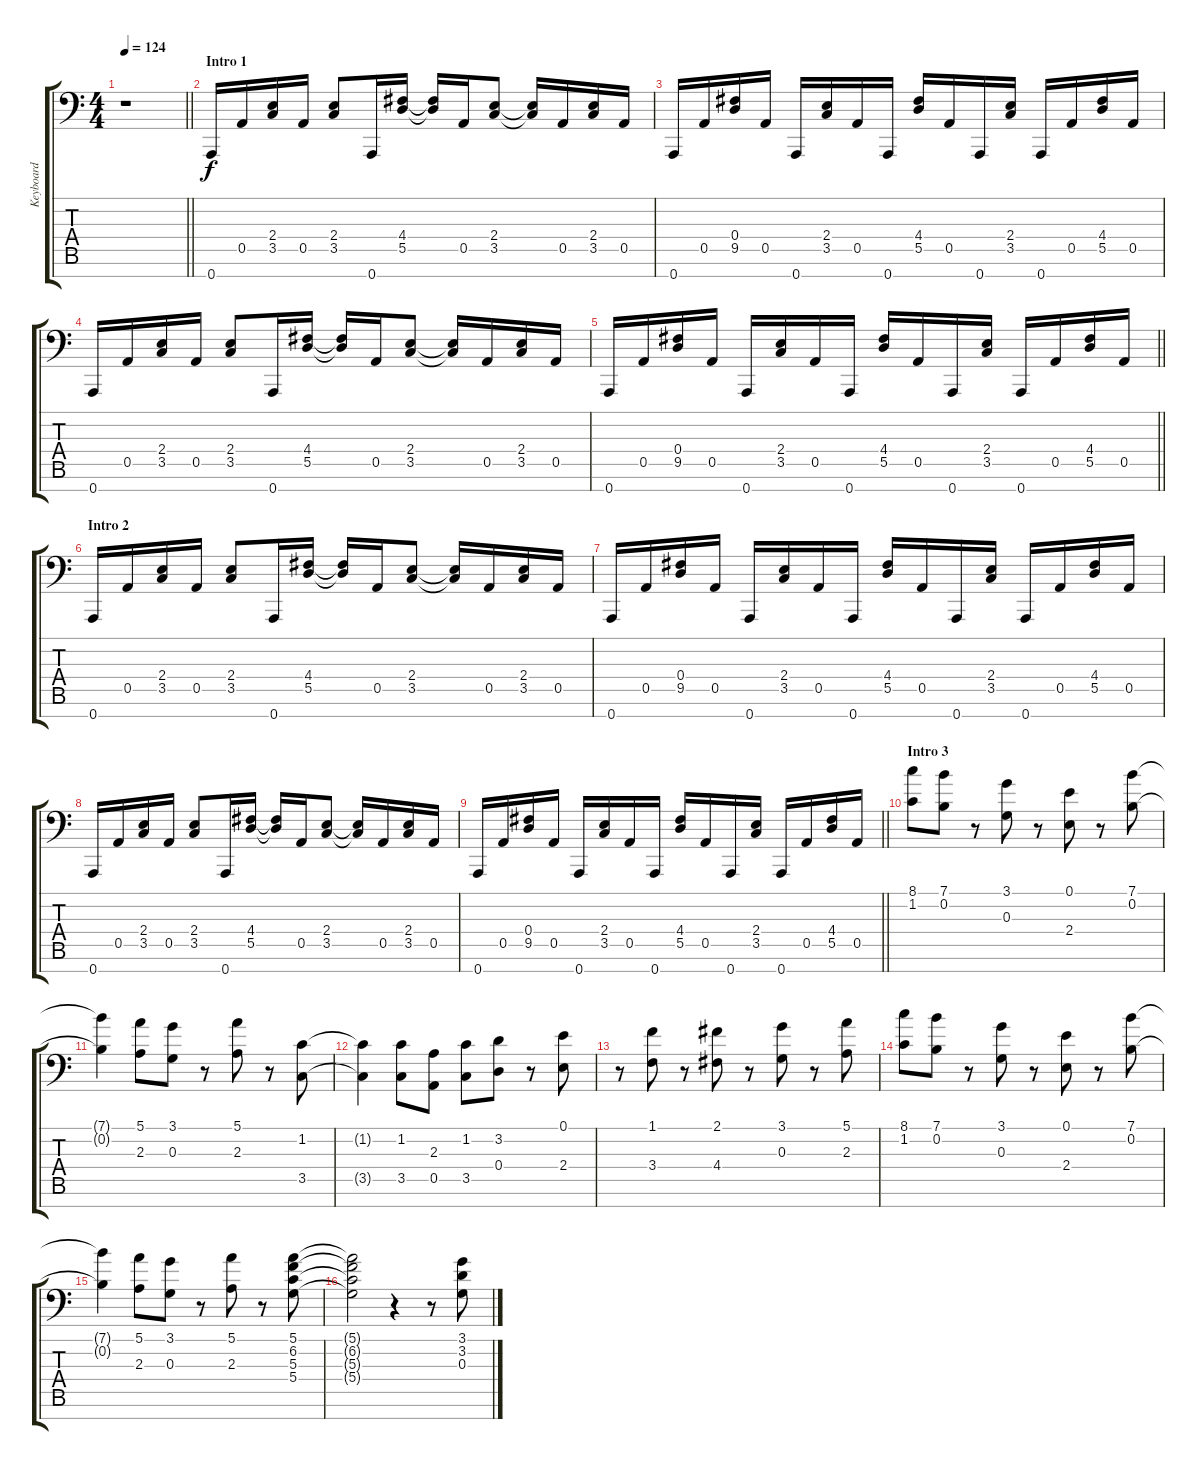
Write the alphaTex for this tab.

\track ("Keyboard" "Keyboard") {instrument clavinet}
\staff {score tabs}
\tuning (E4 B3 G3 D3 A2 E2 A1) {hide}
\ts (4 4)
\tempo 124
\clef f4
\barLineRight lightlight
\ks aminor
r.1{dy f instrument clavinet} |
\section ("" "Intro 1")
0.7.16 0.5.16 (2.4 3.5).16 0.5.16 (2.4 3.5).8 0.7.16 (4.4 5.5).16 (4.4{t} 5.5{t}).16 0.5.16 (2.4 3.5).8 (2.4{t} 3.5{t}).16 0.5.16 (2.4 3.5).16 0.5.16 |
0.7.16 0.5.16 (0.4 9.5).16 0.5.16 0.7.16 (2.4 3.5).16 0.5.16 0.7.16 (4.4 5.5).16 0.5.16 0.7.16 (2.4 3.5).16 0.7.16 0.5.16 (4.4 5.5).16 0.5.16 |
0.7.16 0.5.16 (2.4 3.5).16 0.5.16 (2.4 3.5).8 0.7.16 (4.4 5.5).16 (4.4{t} 5.5{t}).16 0.5.16 (2.4 3.5).8 (2.4{t} 3.5{t}).16 0.5.16 (2.4 3.5).16 0.5.16 |
\barLineRight lightlight
0.7.16 0.5.16 (0.4 9.5).16 0.5.16 0.7.16 (2.4 3.5).16 0.5.16 0.7.16 (4.4 5.5).16 0.5.16 0.7.16 (2.4 3.5).16 0.7.16 0.5.16 (4.4 5.5).16 0.5.16 |
\section ("" "Intro 2")
0.7.16 0.5.16 (2.4 3.5).16 0.5.16 (2.4 3.5).8 0.7.16 (4.4 5.5).16 (4.4{t} 5.5{t}).16 0.5.16 (2.4 3.5).8 (2.4{t} 3.5{t}).16 0.5.16 (2.4 3.5).16 0.5.16 |
0.7.16 0.5.16 (0.4 9.5).16 0.5.16 0.7.16 (2.4 3.5).16 0.5.16 0.7.16 (4.4 5.5).16 0.5.16 0.7.16 (2.4 3.5).16 0.7.16 0.5.16 (4.4 5.5).16 0.5.16 |
0.7.16 0.5.16 (2.4 3.5).16 0.5.16 (2.4 3.5).8 0.7.16 (4.4 5.5).16 (4.4{t} 5.5{t}).16 0.5.16 (2.4 3.5).8 (2.4{t} 3.5{t}).16 0.5.16 (2.4 3.5).16 0.5.16 |
\barLineRight lightlight
0.7.16 0.5.16 (0.4 9.5).16 0.5.16 0.7.16 (2.4 3.5).16 0.5.16 0.7.16 (4.4 5.5).16 0.5.16 0.7.16 (2.4 3.5).16 0.7.16 0.5.16 (4.4 5.5).16 0.5.16 |
\section ("" "Intro 3")
(8.1 1.2).8{instrument brasssection} (7.1 0.2).8 r.8 (3.1 0.3).8 r.8 (0.1 2.4).8 r.8 (7.1 0.2).8 |
(7.1{t} 0.2{t}).4 (5.1 2.3).8 (3.1 0.3).8 r.8 (5.1 2.3).8 r.8 (1.2 3.5).8 |
(1.2{t} 3.5{t}).4 (1.2 3.5).8 (2.3 0.5).8 (1.2 3.5).8 (3.2 0.4).8 r.8 (0.1 2.4).8 |
r.8 (1.1 3.4).8 r.8 (2.1 4.4).8 r.8 (3.1 0.3).8 r.8 (5.1 2.3).8 |
(8.1 1.2).8 (7.1 0.2).8 r.8 (3.1 0.3).8 r.8 (0.1 2.4).8 r.8 (7.1 0.2).8 |
(7.1{t} 0.2{t}).4 (5.1 2.3).8 (3.1 0.3).8 r.8 (5.1 2.3).8 r.8 (5.1 6.2 5.3 5.4).8 |
(5.1{t} 6.2{t} 5.3{t} 5.4{t}).2 r.4 r.8 (3.1 3.2 0.3).8
